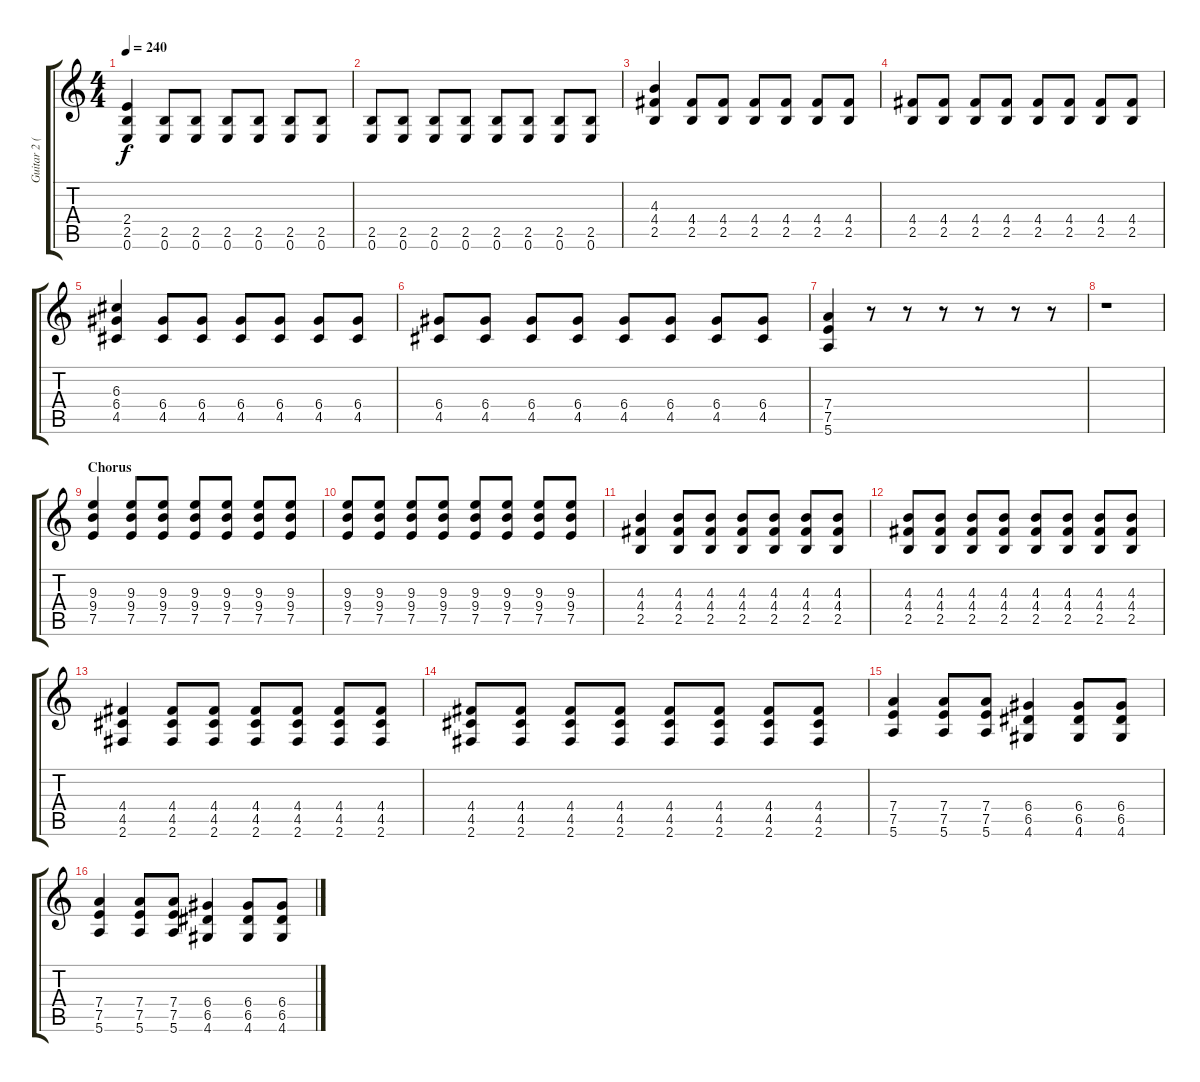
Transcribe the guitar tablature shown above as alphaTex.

\track ("Guitar 2 (Terrence)" "Guitar 2 (") {instrument distortionguitar}
\staff {score tabs}
\tuning (E4 B3 G3 D3 A2 E2) {hide}
\ts (4 4)
\tempo 240
\clef g2
\ks c
(2.4 2.5 0.6).4{dy f} (2.5 0.6).8 (2.5 0.6).8 (2.5 0.6).8 (2.5 0.6).8 (2.5 0.6).8 (2.5 0.6).8 |
(2.5 0.6).8 (2.5 0.6).8 (2.5 0.6).8 (2.5 0.6).8 (2.5 0.6).8 (2.5 0.6).8 (2.5 0.6).8 (2.5 0.6).8 |
(4.3 4.4 2.5).4 (4.4 2.5).8 (4.4 2.5).8 (4.4 2.5).8 (4.4 2.5).8 (4.4 2.5).8 (4.4 2.5).8 |
(4.4 2.5).8 (4.4 2.5).8 (4.4 2.5).8 (4.4 2.5).8 (4.4 2.5).8 (4.4 2.5).8 (4.4 2.5).8 (4.4 2.5).8 |
(6.3 6.4 4.5).4 (6.4 4.5).8 (6.4 4.5).8 (6.4 4.5).8 (6.4 4.5).8 (6.4 4.5).8 (6.4 4.5).8 |
(6.4 4.5).8 (6.4 4.5).8 (6.4 4.5).8 (6.4 4.5).8 (6.4 4.5).8 (6.4 4.5).8 (6.4 4.5).8 (6.4 4.5).8 |
(7.4 7.5 5.6).4 r.8 r.8 r.8 r.8 r.8 r.8 |
r.1 |
\section ("" "Chorus")
(9.3 9.4 7.5).4 (9.3 9.4 7.5).8 (9.3 9.4 7.5).8 (9.3 9.4 7.5).8 (9.3 9.4 7.5).8 (9.3 9.4 7.5).8 (9.3 9.4 7.5).8 |
(9.3 9.4 7.5).8 (9.3 9.4 7.5).8 (9.3 9.4 7.5).8 (9.3 9.4 7.5).8 (9.3 9.4 7.5).8 (9.3 9.4 7.5).8 (9.3 9.4 7.5).8 (9.3 9.4 7.5).8 |
(4.3 4.4 2.5).4 (4.3 4.4 2.5).8 (4.3 4.4 2.5).8 (4.3 4.4 2.5).8 (4.3 4.4 2.5).8 (4.3 4.4 2.5).8 (4.3 4.4 2.5).8 |
(4.3 4.4 2.5).8 (4.3 4.4 2.5).8 (4.3 4.4 2.5).8 (4.3 4.4 2.5).8 (4.3 4.4 2.5).8 (4.3 4.4 2.5).8 (4.3 4.4 2.5).8 (4.3 4.4 2.5).8 |
(4.4 4.5 2.6).4 (4.4 4.5 2.6).8 (4.4 4.5 2.6).8 (4.4 4.5 2.6).8 (4.4 4.5 2.6).8 (4.4 4.5 2.6).8 (4.4 4.5 2.6).8 |
(4.4 4.5 2.6).8 (4.4 4.5 2.6).8 (4.4 4.5 2.6).8 (4.4 4.5 2.6).8 (4.4 4.5 2.6).8 (4.4 4.5 2.6).8 (4.4 4.5 2.6).8 (4.4 4.5 2.6).8 |
(7.4 7.5 5.6).4 (7.4 7.5 5.6).8 (7.4 7.5 5.6).8 (6.4 6.5 4.6).4 (6.4 6.5 4.6).8 (6.4 6.5 4.6).8 |
(7.4 7.5 5.6).4 (7.4 7.5 5.6).8 (7.4 7.5 5.6).8 (6.4 6.5 4.6).4 (6.4 6.5 4.6).8 (6.4 6.5 4.6).8
